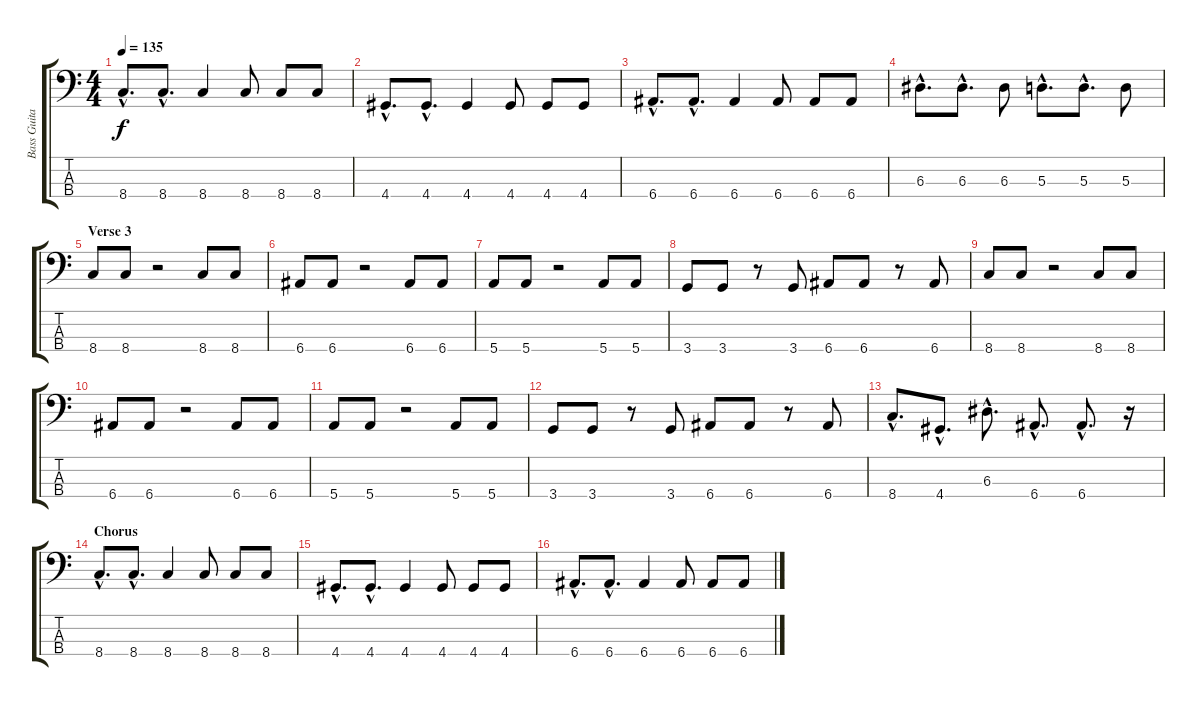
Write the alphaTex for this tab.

\track ("Bass Guitar" "Bass Guita") {instrument electricbasspick}
\staff {score tabs}
\tuning (G2 D2 A1 E1) {hide}
\ts (4 4)
\tempo 135
\clef f4
\ks c
8.4{hac}.8{d dy f} 8.4{hac}.8{d} 8.4.4 8.4.8 8.4.8 8.4.8 |
4.4{hac}.8{d} 4.4{hac}.8{d} 4.4.4 4.4.8 4.4.8 4.4.8 |
6.4{hac}.8{d} 6.4{hac}.8{d} 6.4.4 6.4.8 6.4.8 6.4.8 |
6.3{hac}.8{d} 6.3{hac}.8{d} 6.3.8 5.3{hac}.8{d} 5.3{hac}.8{d} 5.3.8 |
\section ("" "Verse 3")
8.4.8 8.4.8 r.2 8.4.8 8.4.8 |
6.4.8 6.4.8 r.2 6.4.8 6.4.8 |
5.4.8 5.4.8 r.2 5.4.8 5.4.8 |
3.4.8 3.4.8 r.8 3.4.8 6.4.8 6.4.8 r.8 6.4.8 |
8.4.8 8.4.8 r.2 8.4.8 8.4.8 |
6.4.8 6.4.8 r.2 6.4.8 6.4.8 |
5.4.8 5.4.8 r.2 5.4.8 5.4.8 |
3.4.8 3.4.8 r.8 3.4.8 6.4.8 6.4.8 r.8 6.4.8 |
8.4{hac}.8{d} 4.4{hac}.8{d} 6.3{hac}.8{d} 6.4{hac}.8{d} 6.4{hac}.8{d} r.16 |
\section ("" "Chorus")
8.4{hac}.8{d} 8.4{hac}.8{d} 8.4.4 8.4.8 8.4.8 8.4.8 |
4.4{hac}.8{d} 4.4{hac}.8{d} 4.4.4 4.4.8 4.4.8 4.4.8 |
6.4{hac}.8{d} 6.4{hac}.8{d} 6.4.4 6.4.8 6.4.8 6.4.8
